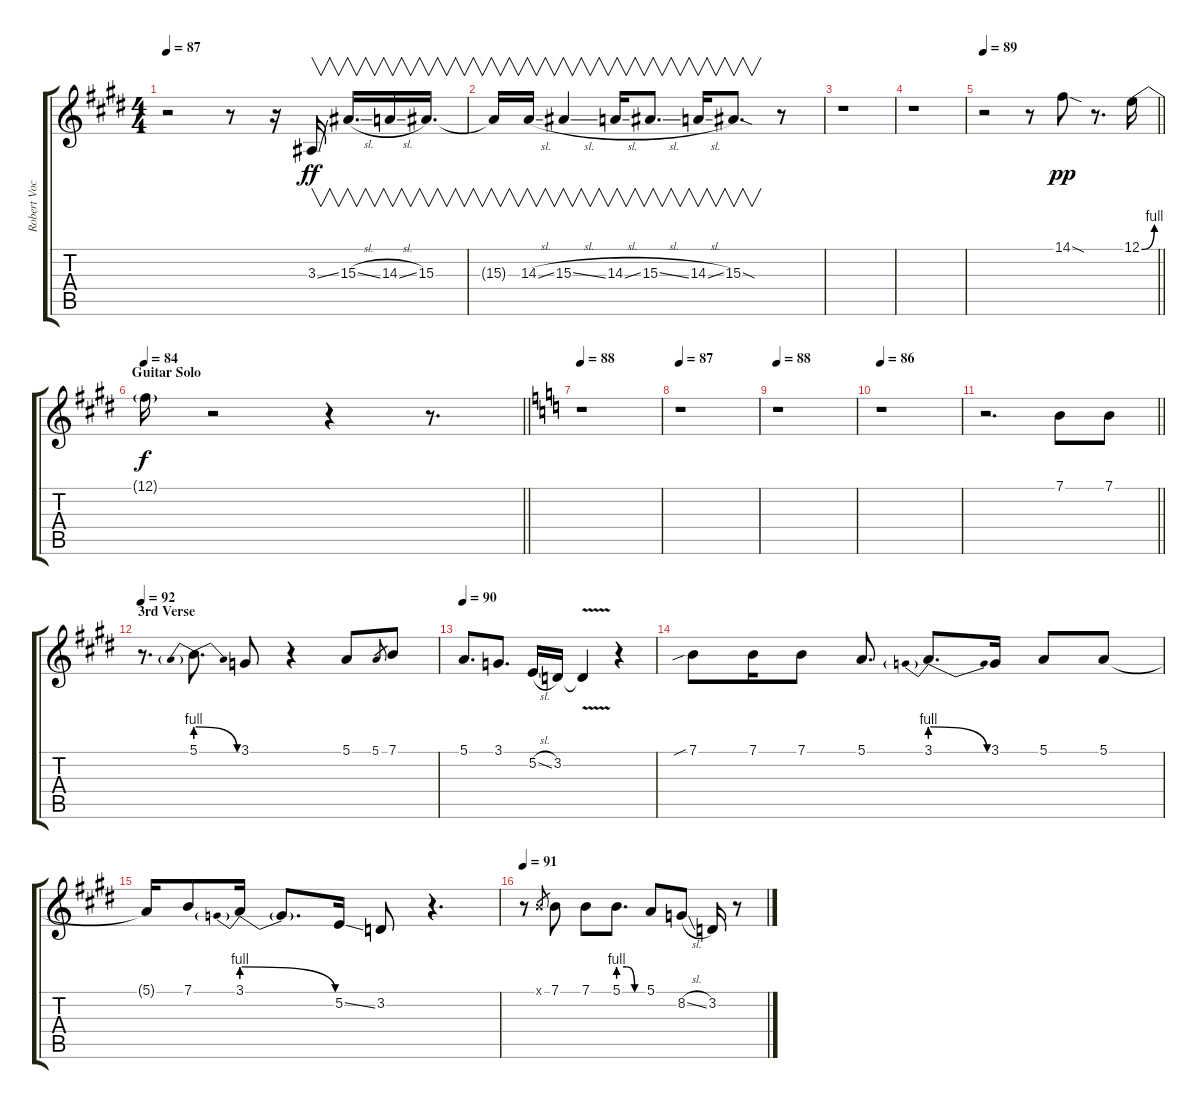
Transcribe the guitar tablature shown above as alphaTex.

\track ("Robert Vocals" "Robert Voc") {instrument oboe}
\staff {score tabs}
\tuning (E4 B3 G3 D3 A2 E2) {hide}
\ts (4 4)
\tempo 87
\clef g2
\ks e
r.2{dy ff} r.8{balance 0} r.16{balance 16} 3.3{ss}.16{v} 15.3{sl}.16{v d} 14.3{sl}.16{v} 15.3.16{v d} |
15.3{t}.16{v} 14.3{sl}.16{v} 15.3{sl}.4{v balance 0} 14.3{sl}.16{v balance 8} 15.3{sl}.8{v d} 14.3{sl}.16{v} 15.3{sod}.8{v d} r.8 |
r.1 |
r.1 |
\tempo 89
\barLineRight lightlight
r.2{balance 8} r.8 14.1{sod}.8{dy pp} r.8{d} 12.1{be (bend 0 0 60 4)}.16 |
\section ("" "Guitar Solo")
\tempo 84
\barLineRight lightlight
12.1{t}.16{dy f} r.2 r.4 r.8{d} |
\tempo 88
\ks c
r.1 |
\tempo 87
r.1 |
\tempo 88
r.1 |
\tempo 86
r.1 |
\barLineRight lightlight
r.2{d volume 14} 7.1.8 7.1.8 |
\section ("" "3rd Verse")
\tempo 92
\ks e
r.8{d} 5.1{be (prebendrelease 0 4 60 0)}.8{d} 3.1.8 r.4 5.1.8 5.1.8{gr} 7.1.8 |
\tempo 90
5.1.8{d} 3.1.8{d} 5.2{sl}.16 3.2.16 3.2{v t}.4 r.4 |
7.1{sib}.8 7.1.16 7.1.8 5.1.8{d} 3.1{be (prebendrelease 0 4 60 0)}.8{d} 3.1.16 5.1.8 5.1.8 |
5.1{t}.16 7.1.8 3.1{be (prebendrelease 0 4 60 0)}.16 3.1{t}.8{d} 5.2{ss}.16 3.2.8 r.4{d} |
\tempo 91
r.8 7.1{x}.8{gr} 7.1.8 7.1.8 5.1{be (custom 0 4 20 4 40 0 60 0)}.8{d} 5.1.8 8.2{sl}.8 3.2.16 r.8
